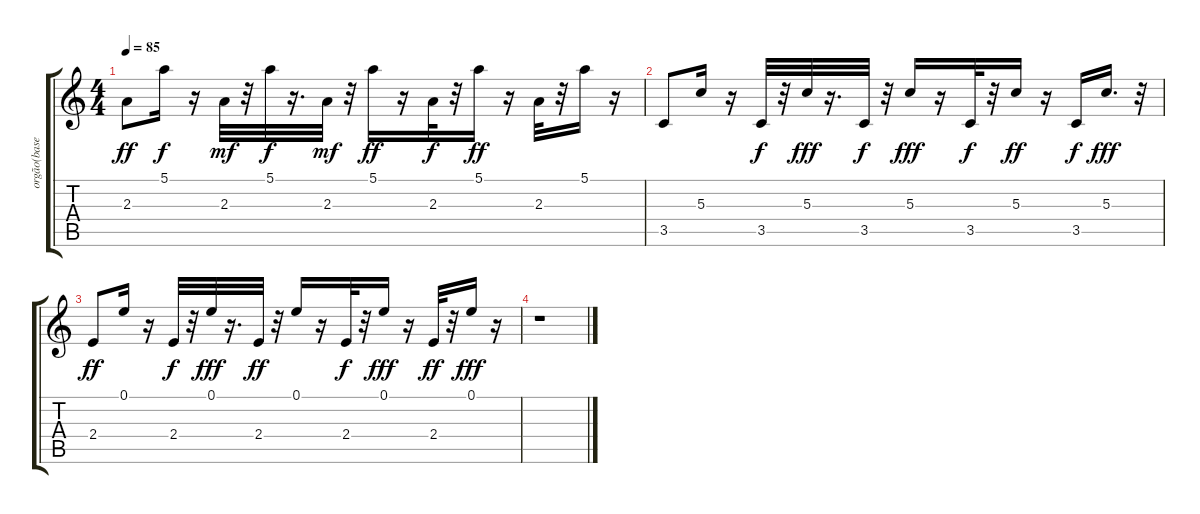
\track ("orgão(base)" "orgão(base") {instrument electricguitarjazz}
\staff {score tabs}
\tuning (E4 B3 G3 D3 A2 E2) {hide}
\ts (4 4)
\tempo 85
\clef g2
\ks c
2.3.8{dy ff} 5.1.16{dy f} r.16 2.3.32{dy mf} r.32 5.1.32{dy f} r.16{d} 2.3.32{dy mf} r.32 5.1.16{dy ff} r.16 2.3.32{dy f} r.32 5.1.16{dy ff} r.16 2.3.32 r.32 5.1.16 r.16 |
3.5.8 5.3.16 r.16 3.5.32{dy f} r.32 5.3.32{dy fff} r.16{d} 3.5.32{dy f} r.32 5.3.16{dy fff} r.16 3.5.32{dy f} r.32 5.3.16{dy ff} r.16 3.5.16{dy f} 5.3.16{d dy fff} r.32 |
2.4.8{dy ff} 0.1.16 r.16 2.4.32{dy f} r.32 0.1.32{dy fff} r.16{d} 2.4.32{dy ff} r.32 0.1.16 r.16 2.4.32{dy f} r.32 0.1.16{dy fff} r.16 2.4.32{dy ff} r.32 0.1.16{dy fff} r.16 |
r.1
